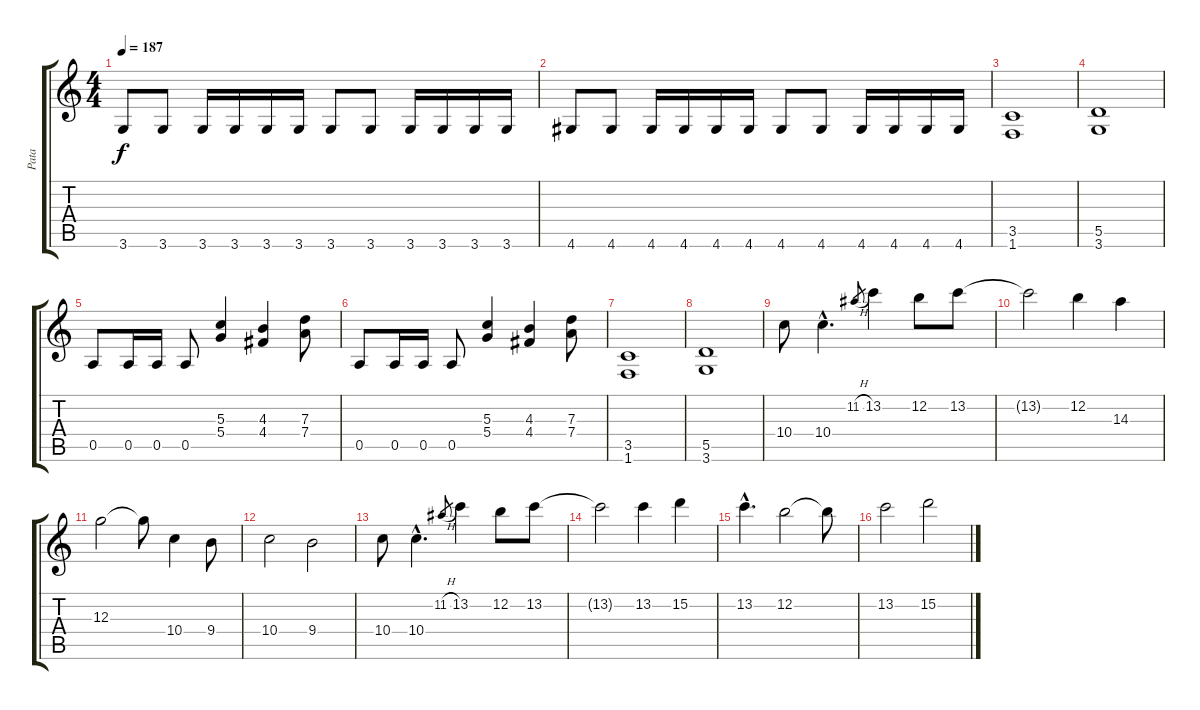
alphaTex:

\track ("Pata" "Pata") {instrument overdrivenguitar}
\staff {score tabs}
\tuning (E4 B3 G3 D3 A2 E2) {hide}
\ts (4 4)
\tempo 187
\clef g2
\ks c
3.6.8{dy f} 3.6.8 3.6.16 3.6.16 3.6.16 3.6.16 3.6.8 3.6.8 3.6.16 3.6.16 3.6.16 3.6.16 |
4.6.8 4.6.8 4.6.16 4.6.16 4.6.16 4.6.16 4.6.8 4.6.8 4.6.16 4.6.16 4.6.16 4.6.16 |
(3.5 1.6).1 |
(5.5 3.6).1 |
0.5.8 0.5.16 0.5.16 0.5.8 (5.3 5.4).4 (4.3 4.4).4 (7.3 7.4).8 |
0.5.8 0.5.16 0.5.16 0.5.8 (5.3 5.4).4 (4.3 4.4).4 (7.3 7.4).8 |
(3.5 1.6).1 |
(5.5 3.6).1 |
10.4.8 10.4{hac}.4{d} 11.2{h}.8{gr} 13.2.4 12.2.8 13.2.8 |
13.2{t}.2 12.2.4 14.3.4 |
12.3.2 12.3{t}.8 10.4.4 9.4.8 |
10.4.2 9.4.2 |
10.4.8 10.4{hac}.4{d} 11.2{h}.8{gr} 13.2.4 12.2.8 13.2.8 |
13.2{t}.2 13.2.4 15.2.4 |
13.2{hac}.4{d} 12.2.2 12.2{t}.8 |
13.2.2 15.2.2
